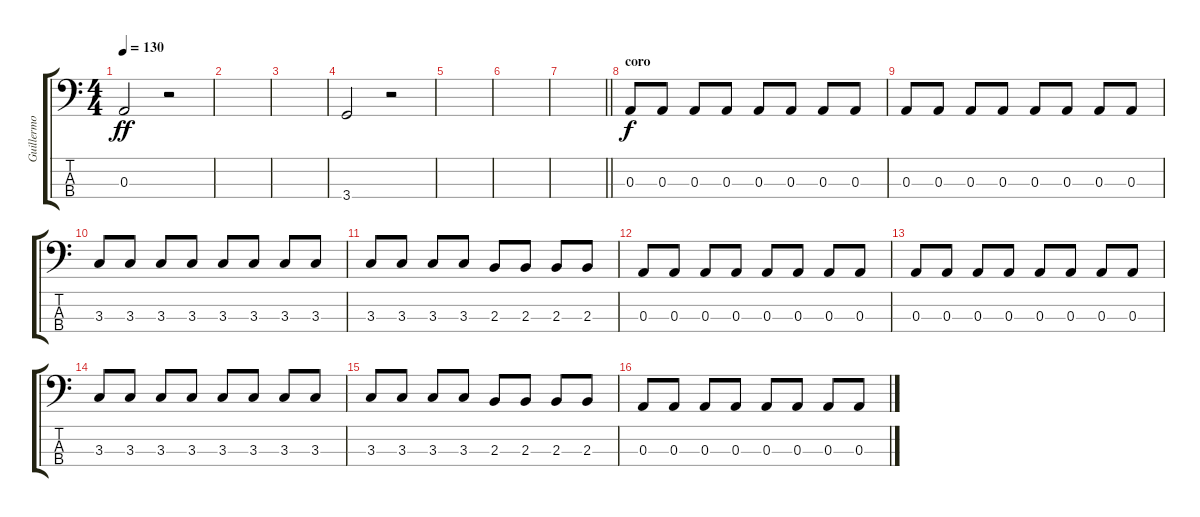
\track ("Guillermo Sánchez" "Guillermo ") {instrument electricbassfinger}
\staff {score tabs}
\tuning (G2 D2 A1 E1) {hide}
\ts (4 4)
\tempo 130
\clef f4
\ks c
0.3.2{dy ff} r.2 |
|
|
3.4.2 r.2 |
|
|
\barLineRight lightlight
|
\section ("" "coro")
0.3.8{dy f} 0.3.8 0.3.8 0.3.8 0.3.8 0.3.8 0.3.8 0.3.8 |
0.3.8 0.3.8 0.3.8 0.3.8 0.3.8 0.3.8 0.3.8 0.3.8 |
3.3.8 3.3.8 3.3.8 3.3.8 3.3.8 3.3.8 3.3.8 3.3.8 |
3.3.8 3.3.8 3.3.8 3.3.8 2.3.8 2.3.8 2.3.8 2.3.8 |
0.3.8 0.3.8 0.3.8 0.3.8 0.3.8 0.3.8 0.3.8 0.3.8 |
0.3.8 0.3.8 0.3.8 0.3.8 0.3.8 0.3.8 0.3.8 0.3.8 |
3.3.8 3.3.8 3.3.8 3.3.8 3.3.8 3.3.8 3.3.8 3.3.8 |
3.3.8 3.3.8 3.3.8 3.3.8 2.3.8 2.3.8 2.3.8 2.3.8 |
0.3.8 0.3.8 0.3.8 0.3.8 0.3.8 0.3.8 0.3.8 0.3.8
